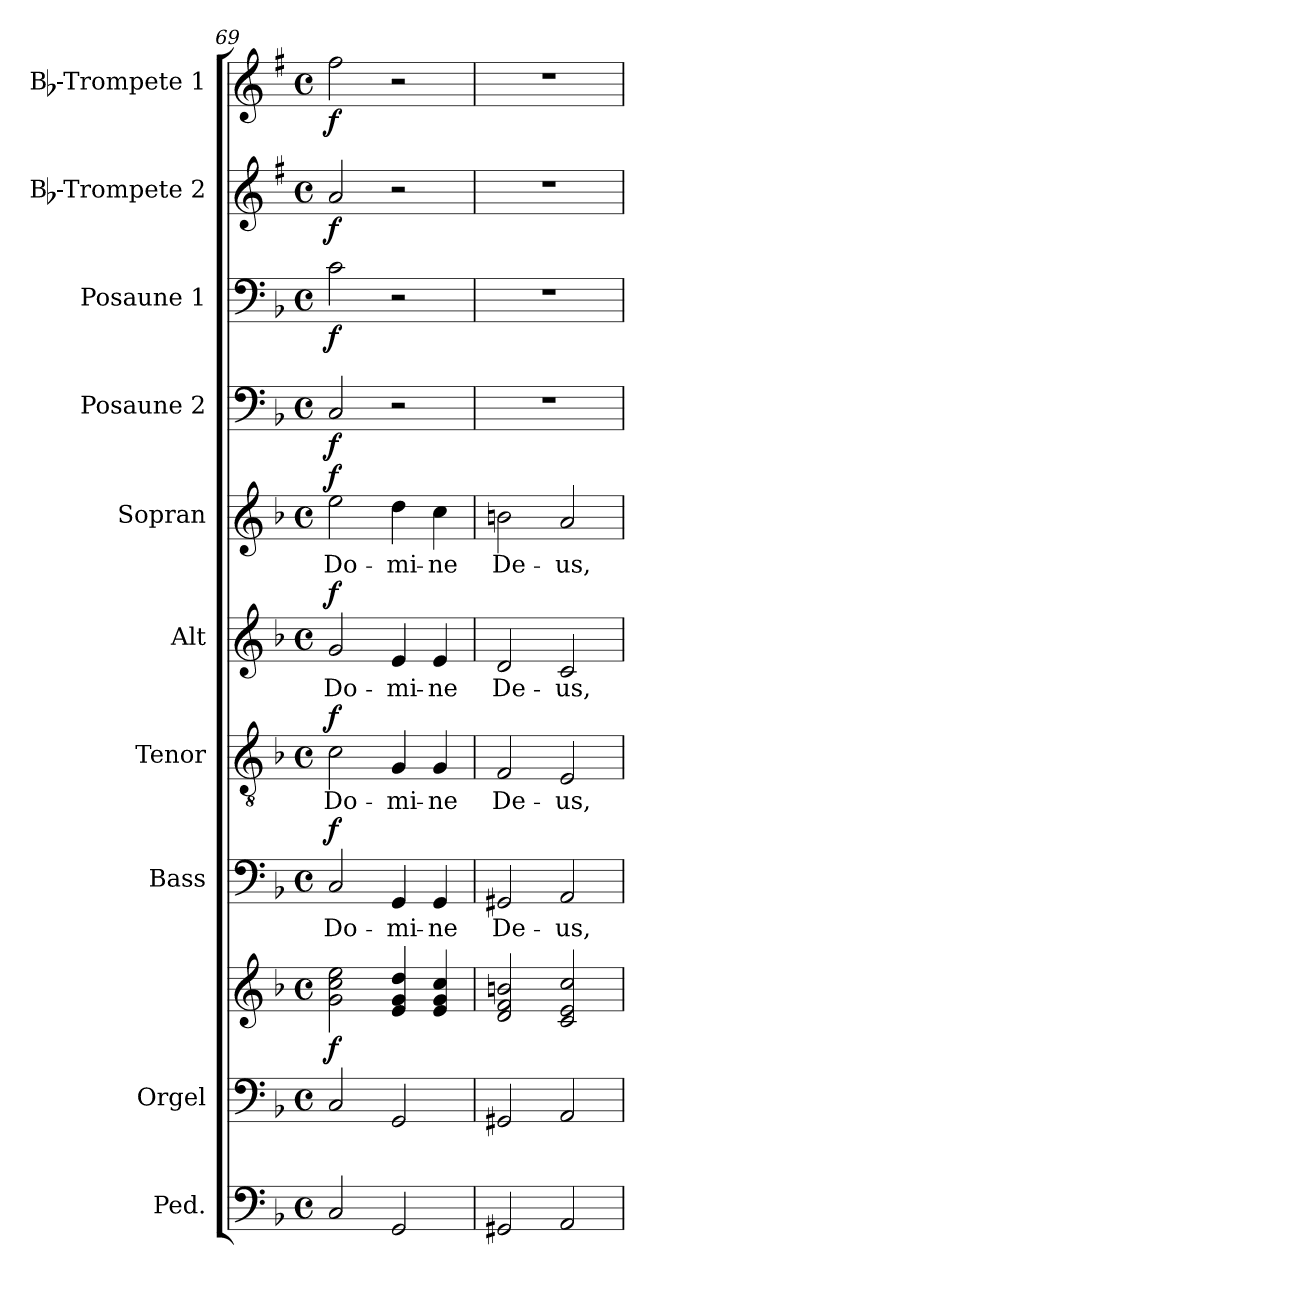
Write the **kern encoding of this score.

**kern	**kern	**kern	**dynam	**kern	**text	**dynam	**kern	**text	**dynam	**kern	**text	**dynam	**kern	**text	**dynam	**kern	**dynam	**kern	**dynam	**kern	**dynam	**kern	**dynam
*part10	*part9	*part9	*part9	*part8	*part8	*part8	*part7	*part7	*part7	*part6	*part6	*part6	*part5	*part5	*part5	*part4	*part4	*part3	*part3	*part2	*part2	*part1	*part1
*staff11	*staff10	*staff9	*staff9/10	*staff8	*staff8	*staff8	*staff7	*staff7	*staff7	*staff6	*staff6	*staff6	*staff5	*staff5	*staff5	*staff4	*staff4	*staff3	*staff3	*staff2	*staff2	*staff1	*staff1
*I"Ped.	*I"Orgel	*	*	*I"Bass	*	*	*I"Tenor	*	*	*I"Alt	*	*	*I"Sopran	*	*	*I"Posaune 2	*	*I"Posaune 1	*	*I"Bb-Trompete 2	*	*I"Bb-Trompete 1	*
*	*I'Org.	*	*	*I'B.	*	*	*I'T.	*	*	*I'A.	*	*	*I'S.	*	*	*I'Pos. 2	*	*I'Pos. 1	*	*I'Bb Trp. 2	*	*I'Bb Trp. 1	*
*clefF4	*clefF4	*clefG2	*	*clefF4	*	*	*clefGv2	*	*	*clefG2	*	*	*clefG2	*	*	*clefF4	*	*clefF4	*	*clefG2	*	*clefG2	*
*ITrd7c12	*	*	*	*	*	*	*	*	*	*	*	*	*	*	*	*	*	*	*	*ITrd1c2	*	*ITrd1c2	*
*k[b-]	*k[b-]	*k[b-]	*	*k[b-]	*	*	*k[b-]	*	*	*k[b-]	*	*	*k[b-]	*	*	*k[b-]	*	*k[b-]	*	*k[b-]	*	*k[b-]	*
*F:	*F:	*F:	*	*F:	*	*	*F:	*	*	*F:	*	*	*F:	*	*	*F:	*	*F:	*	*F:	*	*F:	*
*M4/4	*M4/4	*M4/4	*	*M4/4	*	*	*M4/4	*	*	*M4/4	*	*	*M4/4	*	*	*M4/4	*	*M4/4	*	*M4/4	*	*M4/4	*
*met(c)	*met(c)	*met(c)	*	*met(c)	*	*	*met(c)	*	*	*met(c)	*	*	*met(c)	*	*	*met(c)	*	*met(c)	*	*met(c)	*	*met(c)	*
=69	=69	=69	=69	=69	=69	=69	=69	=69	=69	=69	=69	=69	=69	=69	=69	=69	=69	=69	=69	=69	=69	=69	=69
!	!	!	!LO:DY:b	!	!LO:LY:b	!LO:DY:a	!	!LO:LY:b	!LO:DY:a	!	!LO:LY:b	!LO:DY:a	!	!LO:LY:b	!LO:DY:a	!	!LO:DY:b	!	!LO:DY:b	!	!LO:DY:b	!	!LO:DY:b
2CC/	2C/	2g\ 2cc\ 2ee\	f	2C/	Do-	f	2c\	Do-	f	2g/	Do-	f	2ee\	Do-	f	2C/	f	2c\	f	2g/	f	2ee\	f
!	!	!	!	!	!LO:LY:b	!	!	!LO:LY:b	!	!	!LO:LY:b	!	!	!LO:LY:b	!	!	!	!	!	!	!	!	!
2GGG/	2GG/	4e/ 4g/ 4dd/	.	4GG/	-mi-	.	4G/	-mi-	.	4e/	-mi-	.	4dd\	-mi-	.	2r	.	2r	.	2r	.	2r	.
!	!	!	!	!	!LO:LY:b	!	!	!LO:LY:b	!	!	!LO:LY:b	!	!	!LO:LY:b	!	!	!	!	!	!	!	!	!
.	.	4e/ 4g/ 4cc/	.	4GG/	-ne	.	4G/	-ne	.	4e/	-ne	.	4cc\	-ne	.	.	.	.	.	.	.	.	.
=70	=70	=70	=70	=70	=70	=70	=70	=70	=70	=70	=70	=70	=70	=70	=70	=70	=70	=70	=70	=70	=70	=70	=70
!	!	!	!	!	!LO:LY:b	!	!	!LO:LY:b	!	!	!LO:LY:b	!	!	!LO:LY:b	!	!	!	!	!	!	!	!	!
2GGG#X/	2GG#X/	2d/ 2f/ 2bn/	.	2GG#X/	De-	.	2F/	De-	.	2d/	De-	.	2bn\	De-	.	1r	.	1r	.	1r	.	1r	.
!	!	!	!	!	!LO:LY:b	!	!	!LO:LY:b	!	!	!LO:LY:b	!	!	!LO:LY:b	!	!	!	!	!	!	!	!	!
2AAA/	2AA/	2c/ 2e/ 2cc/	.	2AA/	-us,	.	2E/	-us,	.	2c/	-us,	.	2a/	-us,	.	.	.	.	.	.	.	.	.
=	=	=	=	=	=	=	=	=	=	=	=	=	=	=	=	=	=	=	=	=	=	=	=
*-	*-	*-	*-	*-	*-	*-	*-	*-	*-	*-	*-	*-	*-	*-	*-	*-	*-	*-	*-	*-	*-	*-	*-
